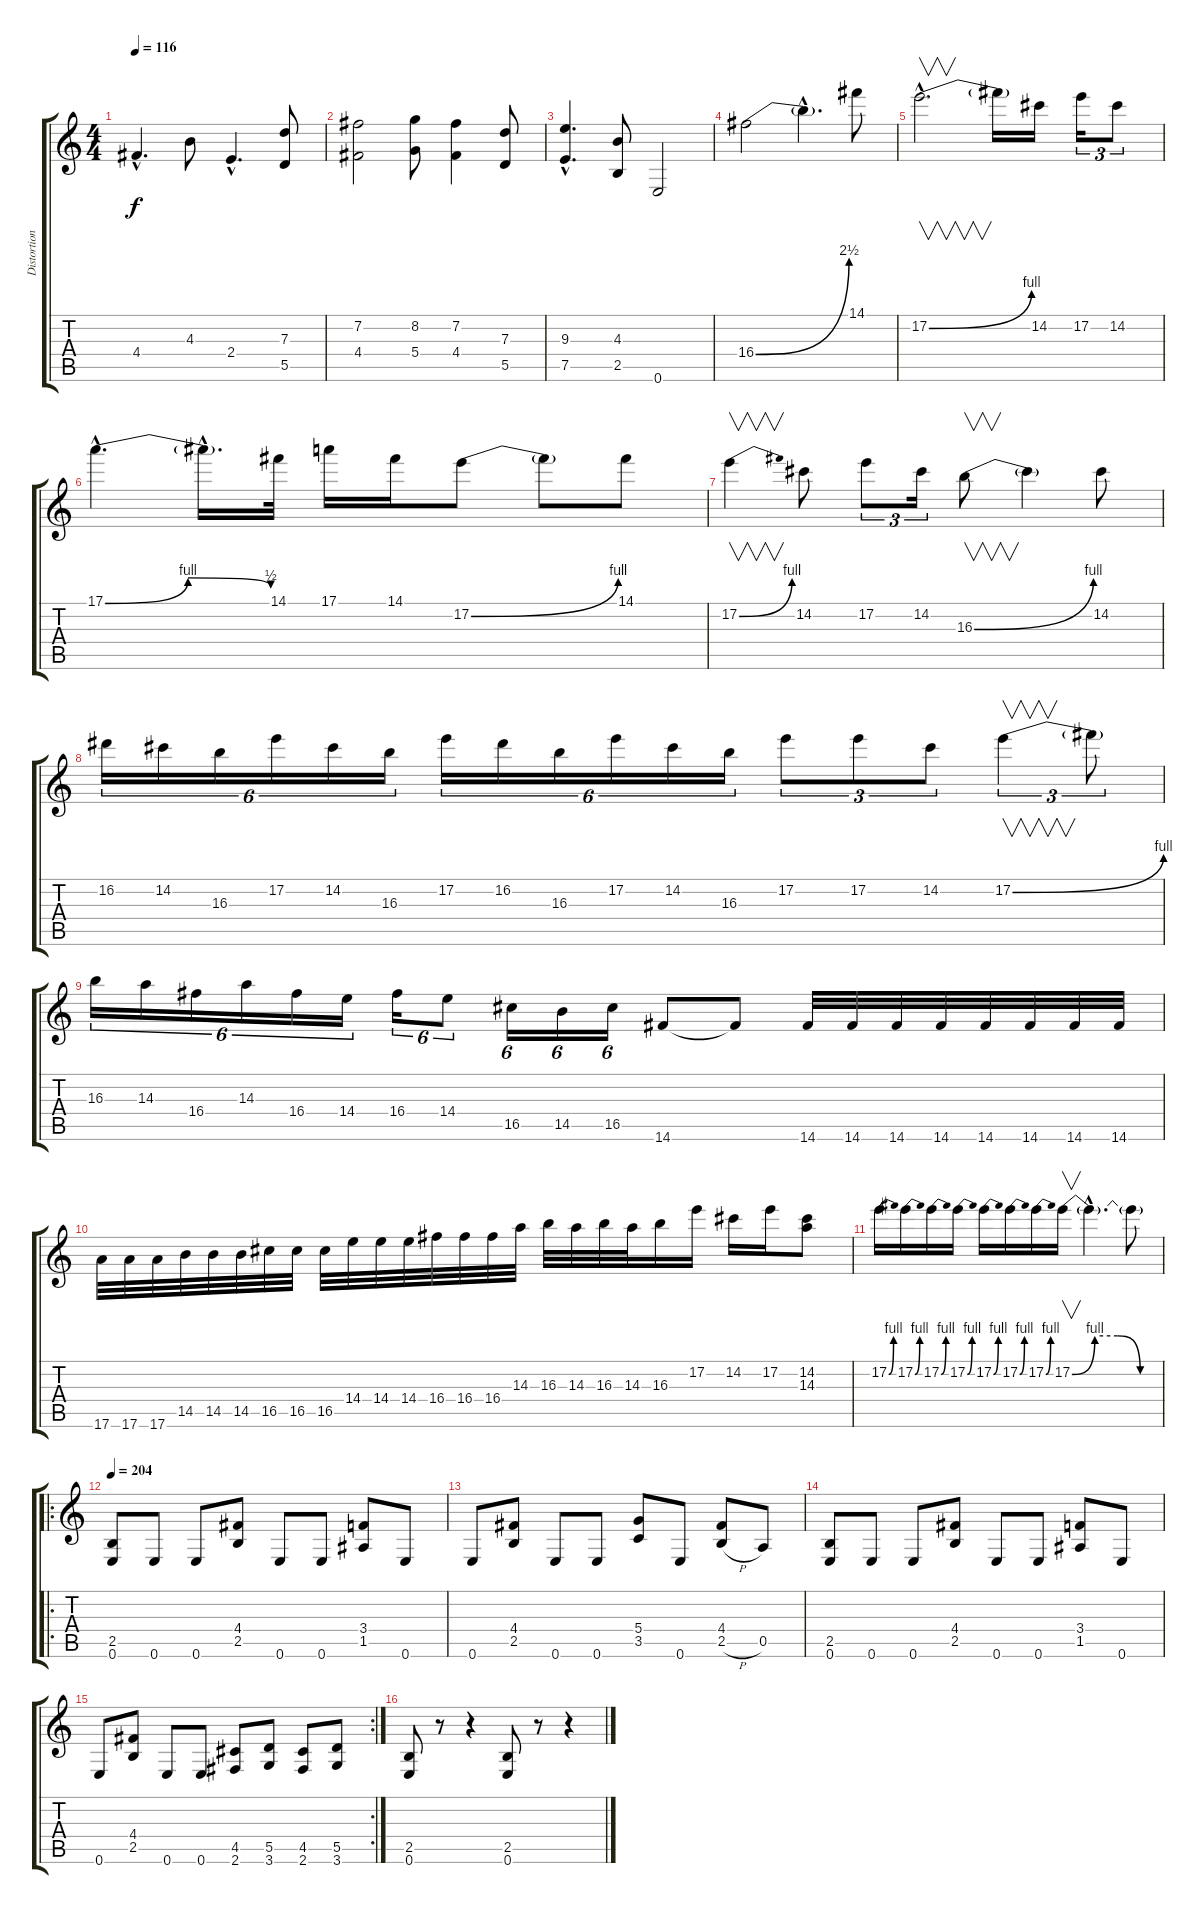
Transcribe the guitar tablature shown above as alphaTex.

\track ("Distortion Guitar" "Distortion") {instrument distortionguitar}
\staff {score tabs}
\tuning (E4 B3 G3 D3 A2 E2) {hide}
\ts (4 4)
\tempo 116
\clef g2
\ks c
4.4{hac}.4{d dy f} 4.3.8 2.4{hac}.4{d} (7.3 5.5).8 |
(7.2 4.4).2 (8.2 5.4).8 (7.2 4.4).4 (7.3 5.5).8 |
(9.3{hac} 7.5{hac}).4{d} (4.3 2.5).8 0.6.2 |
16.4{be (bend 0 0 60 10)}.2 16.4{hac t}.4{d} 14.1.8 |
17.2{be (bend 0 0 60 4) hac}.2{v d} 17.2{t}.16 14.2.16 17.2.16{tu (3 2)} 14.2.8{tu (3 2)} |
17.1{be (bendrelease 0 0 15 4 30 4 60 2) hac}.4{d} 17.1{hac t}.16{d} 14.1.32 17.1.16 14.1.16 17.2{be (bend 0 0 60 4)}.8 17.2{t}.8 14.1.8 |
17.2{be (bend 0 0 60 4)}.4{v} 14.2.8 17.2.8{tu (3 2)} 14.2.16{tu (3 2)} 16.3{be (bend 0 0 60 4)}.8{v} 16.3{t}.4 14.2.8 |
16.2.16{tu (6 4)} 14.2.16{tu (6 4)} 16.3.16{tu (6 4)} 17.2.16{tu (6 4)} 14.2.16{tu (6 4)} 16.3.16{tu (6 4)} 17.2.16{tu (6 4)} 16.2.16{tu (6 4)} 16.3.16{tu (6 4)} 17.2.16{tu (6 4)} 14.2.16{tu (6 4)} 16.3.16{tu (6 4)} 17.2.8{tu (3 2)} 17.2.8{tu (3 2)} 14.2.8{tu (3 2)} 17.2{be (bend 0 0 60 4)}.4{v tu (3 2)} 17.2{t}.8{tu (3 2)} |
16.3.16{tu (6 4)} 14.3.16{tu (6 4)} 16.4.16{tu (6 4)} 14.3.16{tu (6 4)} 16.4.16{tu (6 4)} 14.4.16{tu (6 4)} 16.4.16{tu (6 4)} 14.4.8{tu (6 4)} 16.5.16{tu (6 4)} 14.5.16{tu (6 4)} 16.5.16{tu (6 4)} 14.6.8 14.6{t}.8 14.6.32 14.6.32 14.6.32 14.6.32 14.6.32 14.6.32 14.6.32 14.6.32 |
17.6.32 17.6.32 17.6.32 14.5.32 14.5.32 14.5.32 16.5.32 16.5.32 16.5.32 14.4.32 14.4.32 14.4.32 16.4.32 16.4.32 16.4.32 14.3.32 16.3.32 14.3.32 16.3.32 14.3.32 16.3.16 17.2.16 14.2.16 17.2.16 (14.2 14.3).8 |
17.2{be (bend 0 0 60 4)}.16 17.2{be (bend 0 0 60 4)}.16 17.2{be (bend 0 0 60 4)}.16 17.2{be (bend 0 0 60 4)}.16 17.2{be (bend 0 0 60 4)}.16 17.2{be (bend 0 0 60 4)}.16 17.2{be (bend 0 0 60 4)}.16 17.2{be (custom 0 0 15 4 30 4 45 0 60 0)}.16{v} 17.2{hac t}.4{d} 17.2{t}.8 |
\ro
\tempo 204
(2.5 0.6).8 0.6.8 0.6.8 (4.4 2.5).8 0.6.8 0.6.8 (3.4 1.5).8 0.6.8 |
0.6.8 (4.4 2.5).8 0.6.8 0.6.8 (5.4 3.5).8 0.6.8 (4.4 2.5{h}).8 0.5.8 |
(2.5 0.6).8 0.6.8 0.6.8 (4.4 2.5).8 0.6.8 0.6.8 (3.4 1.5).8 0.6.8 |
\rc 2
0.6.8 (4.4 2.5).8 0.6.8 0.6.8 (4.5 2.6).8 (5.5 3.6).8 (4.5 2.6).8 (5.5 3.6).8 |
(2.5 0.6).8 r.8 r.4 (2.5 0.6).8 r.8 r.4
